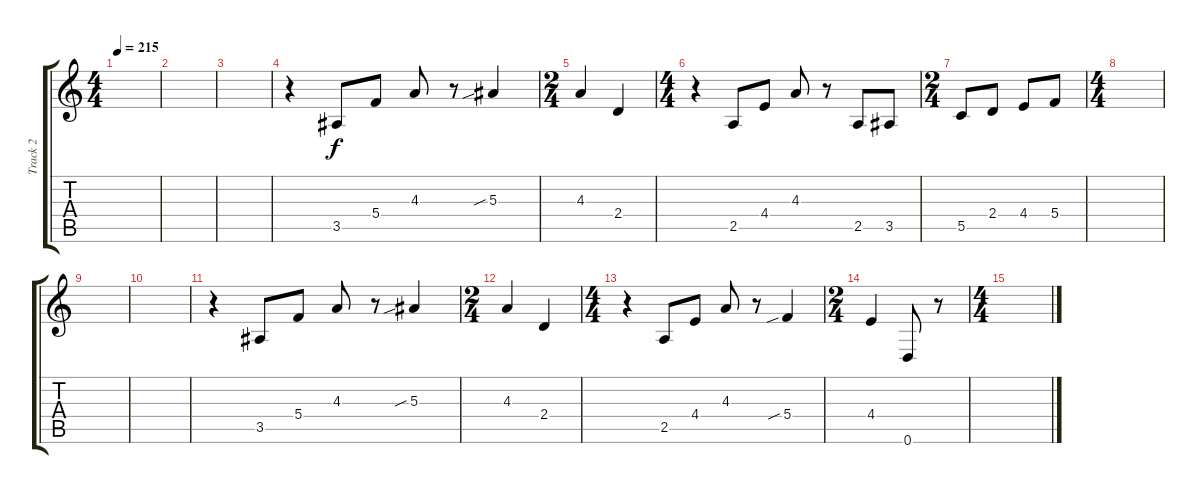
\track ("Track 2" "Track 2") {instrument distortionguitar}
\staff {score tabs}
\tuning (D4 A3 F3 C3 G2 D2) {hide}
\ts (4 4)
\tempo 215
\clef g2
\ks c
|
|
|
r.4 3.5.8 5.4.8 4.3.8 r.8 5.3{sib}.4 |
\ts (2 4)
4.3.4 2.4.4 |
\ts (4 4)
r.4 2.5.8 4.4.8 4.3.8 r.8 2.5.8 3.5.8 |
\ts (2 4)
5.5.8 2.4.8 4.4.8 5.4.8 |
\ts (4 4)
|
|
|
r.4 3.5.8 5.4.8 4.3.8 r.8 5.3{sib}.4 |
\ts (2 4)
4.3.4 2.4.4 |
\ts (4 4)
r.4 2.5.8 4.4.8 4.3.8 r.8 5.4{sib}.4 |
\ts (2 4)
4.4.4 0.6.8 r.8 |
\ts (4 4)
